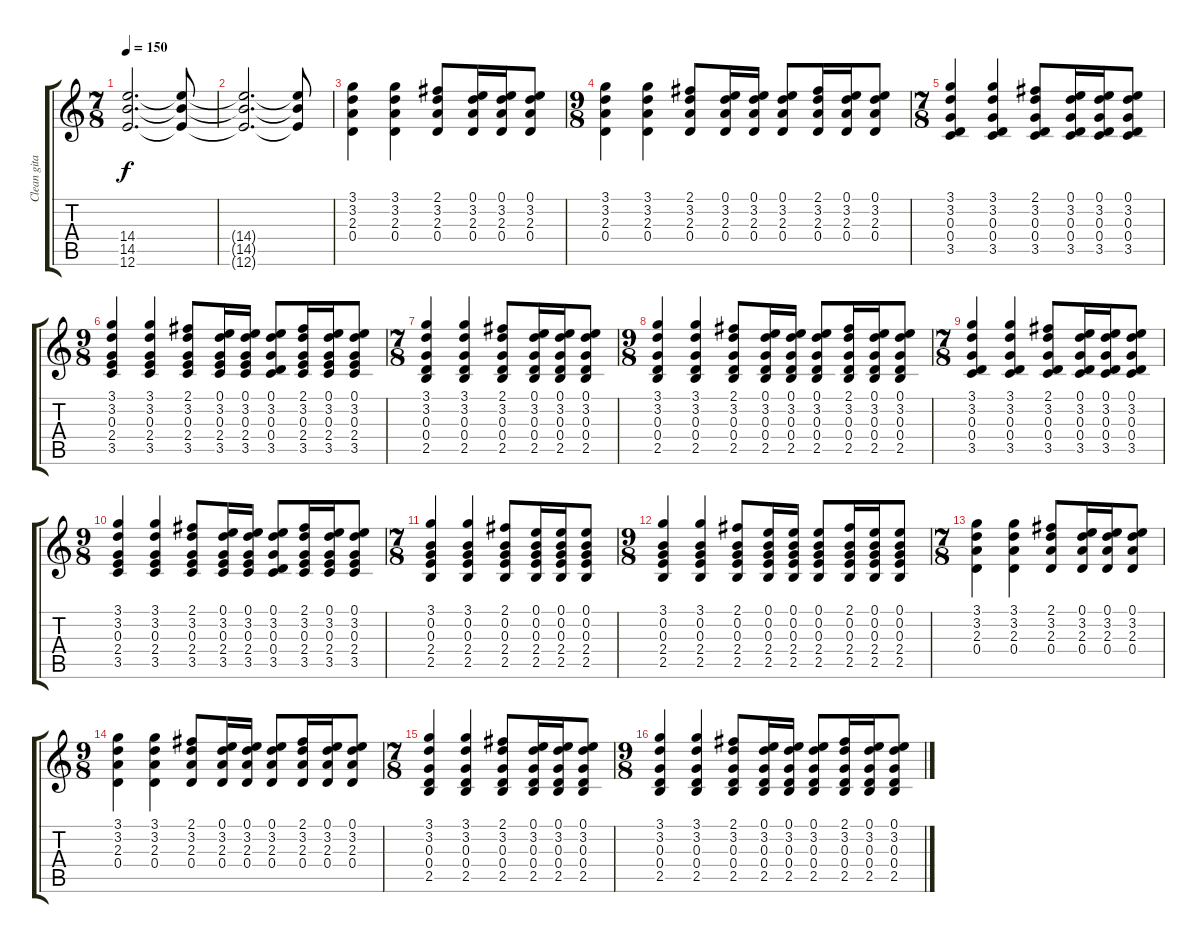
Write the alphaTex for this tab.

\track ("Clean gitaar" "Clean gita") {instrument overdrivenguitar}
\staff {score tabs}
\tuning (E4 B3 G3 D3 A2 E2) {hide}
\ts (7 8)
\tempo 150
\clef g2
\ks c
(14.4 14.5 12.6).2{d dy f} (14.4{t} 14.5{t} 12.6{t}).8 |
(14.4{t} 14.5{t} 12.6{t}).2{d} (14.4{t} 14.5{t} 12.6{t}).8 |
(3.1 3.2 2.3 0.4).4 (3.1 3.2 2.3 0.4).4 (2.1 3.2 2.3 0.4).8 (0.1 3.2 2.3 0.4).16 (0.1 3.2 2.3 0.4).16 (0.1 3.2 2.3 0.4).8 |
\ts (9 8)
(3.1 3.2 2.3 0.4).4 (3.1 3.2 2.3 0.4).4 (2.1 3.2 2.3 0.4).8 (0.1 3.2 2.3 0.4).16 (0.1 3.2 2.3 0.4).16 (0.1 3.2 2.3 0.4).8 (2.1 3.2 2.3 0.4).16 (0.1 3.2 2.3 0.4).16 (0.1 3.2 2.3 0.4).8 |
\ts (7 8)
(3.1 3.2 0.3 0.4 3.5).4 (3.1 3.2 0.3 0.4 3.5).4 (2.1 3.2 0.3 0.4 3.5).8 (0.1 3.2 0.3 0.4 3.5).16 (0.1 3.2 0.3 0.4 3.5).16 (0.1 3.2 0.3 0.4 3.5).8 |
\ts (9 8)
(3.1 3.2 0.3 2.4 3.5).4 (3.1 3.2 0.3 2.4 3.5).4 (2.1 3.2 0.3 2.4 3.5).8 (0.1 3.2 0.3 2.4 3.5).16 (0.1 3.2 0.3 2.4 3.5).16 (0.1 3.2 0.3 0.4 3.5).8 (2.1 3.2 0.3 2.4 3.5).16 (0.1 3.2 0.3 2.4 3.5).16 (0.1 3.2 0.3 2.4 3.5).8 |
\ts (7 8)
(3.1 3.2 0.3 0.4 2.5).4 (3.1 3.2 0.3 0.4 2.5).4 (2.1 3.2 0.3 0.4 2.5).8 (0.1 3.2 0.3 0.4 2.5).16 (0.1 3.2 0.3 0.4 2.5).16 (0.1 3.2 0.3 0.4 2.5).8 |
\ts (9 8)
(3.1 3.2 0.3 0.4 2.5).4 (3.1 3.2 0.3 0.4 2.5).4 (2.1 3.2 0.3 0.4 2.5).8 (0.1 3.2 0.3 0.4 2.5).16 (0.1 3.2 0.3 0.4 2.5).16 (0.1 3.2 0.3 0.4 2.5).8 (2.1 3.2 0.3 0.4 2.5).16 (0.1 3.2 0.3 0.4 2.5).16 (0.1 3.2 0.3 0.4 2.5).8 |
\ts (7 8)
(3.1 3.2 0.3 0.4 3.5).4 (3.1 3.2 0.3 0.4 3.5).4 (2.1 3.2 0.3 0.4 3.5).8 (0.1 3.2 0.3 0.4 3.5).16 (0.1 3.2 0.3 0.4 3.5).16 (0.1 3.2 0.3 0.4 3.5).8 |
\ts (9 8)
(3.1 3.2 0.3 2.4 3.5).4 (3.1 3.2 0.3 2.4 3.5).4 (2.1 3.2 0.3 2.4 3.5).8 (0.1 3.2 0.3 2.4 3.5).16 (0.1 3.2 0.3 2.4 3.5).16 (0.1 3.2 0.3 0.4 3.5).8 (2.1 3.2 0.3 2.4 3.5).16 (0.1 3.2 0.3 2.4 3.5).16 (0.1 3.2 0.3 2.4 3.5).8 |
\ts (7 8)
(3.1 0.2 0.3 2.4 2.5).4 (3.1 0.2 0.3 2.4 2.5).4 (2.1 0.2 0.3 2.4 2.5).8 (0.1 0.2 0.3 2.4 2.5).16 (0.1 0.2 0.3 2.4 2.5).16 (0.1 0.2 0.3 2.4 2.5).8 |
\ts (9 8)
(3.1 0.2 0.3 2.4 2.5).4 (3.1 0.2 0.3 2.4 2.5).4 (2.1 0.2 0.3 2.4 2.5).8 (0.1 0.2 0.3 2.4 2.5).16 (0.1 0.2 0.3 2.4 2.5).16 (0.1 0.2 0.3 2.4 2.5).8 (2.1 0.2 0.3 2.4 2.5).16 (0.1 0.2 0.3 2.4 2.5).16 (0.1 0.2 0.3 2.4 2.5).8 |
\ts (7 8)
(3.1 3.2 2.3 0.4).4 (3.1 3.2 2.3 0.4).4 (2.1 3.2 2.3 0.4).8 (0.1 3.2 2.3 0.4).16 (0.1 3.2 2.3 0.4).16 (0.1 3.2 2.3 0.4).8 |
\ts (9 8)
(3.1 3.2 2.3 0.4).4 (3.1 3.2 2.3 0.4).4 (2.1 3.2 2.3 0.4).8 (0.1 3.2 2.3 0.4).16 (0.1 3.2 2.3 0.4).16 (0.1 3.2 2.3 0.4).8 (2.1 3.2 2.3 0.4).16 (0.1 3.2 2.3 0.4).16 (0.1 3.2 2.3 0.4).8 |
\ts (7 8)
(3.1 3.2 0.3 0.4 2.5).4 (3.1 3.2 0.3 0.4 2.5).4 (2.1 3.2 0.3 0.4 2.5).8 (0.1 3.2 0.3 0.4 2.5).16 (0.1 3.2 0.3 0.4 2.5).16 (0.1 3.2 0.3 0.4 2.5).8 |
\ts (9 8)
(3.1 3.2 0.3 0.4 2.5).4 (3.1 3.2 0.3 0.4 2.5).4 (2.1 3.2 0.3 0.4 2.5).8 (0.1 3.2 0.3 0.4 2.5).16 (0.1 3.2 0.3 0.4 2.5).16 (0.1 3.2 0.3 0.4 2.5).8 (2.1 3.2 0.3 0.4 2.5).16 (0.1 3.2 0.3 0.4 2.5).16 (0.1 3.2 0.3 0.4 2.5).8
